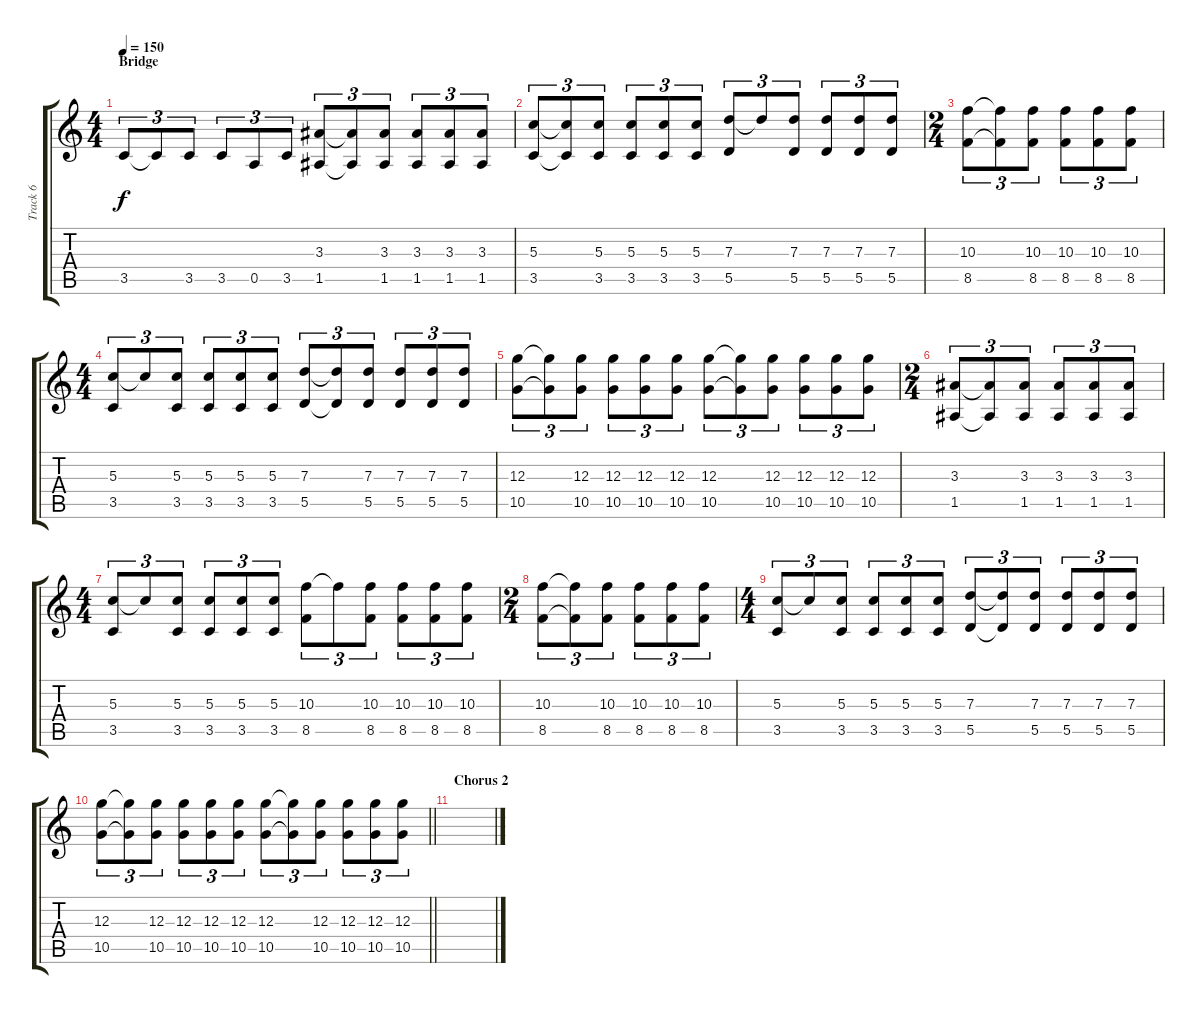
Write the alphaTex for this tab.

\track ("Track 6" "Track 6") {instrument distortionguitar}
\staff {score tabs}
\tuning (E4 B3 G3 D3 A2 E2) {hide}
\ts (4 4)
\section ("" "Bridge")
\tempo 150
\clef g2
\ks c
3.5.8{tu (3 2) dy f} 3.5{t}.8{tu (3 2)} 3.5.8{tu (3 2)} 3.5.8{tu (3 2)} 0.5.8{tu (3 2)} 3.5.8{tu (3 2)} (3.3 1.5).8{tu (3 2)} (3.3{t} 1.5{t}).8{tu (3 2)} (3.3 1.5).8{tu (3 2)} (3.3 1.5).8{tu (3 2)} (3.3 1.5).8{tu (3 2)} (3.3 1.5).8{tu (3 2)} |
(5.3 3.5).8{tu (3 2)} (5.3{t} 3.5{t}).8{tu (3 2)} (5.3 3.5).8{tu (3 2)} (5.3 3.5).8{tu (3 2)} (5.3 3.5).8{tu (3 2)} (5.3 3.5).8{tu (3 2)} (7.3 5.5).8{tu (3 2)} 7.3{t}.8{tu (3 2)} (7.3 5.5).8{tu (3 2)} (7.3 5.5).8{tu (3 2)} (7.3 5.5).8{tu (3 2)} (7.3 5.5).8{tu (3 2)} |
\ts (2 4)
(10.3 8.5).8{tu (3 2)} (10.3{t} 8.5{t}).8{tu (3 2)} (10.3 8.5).8{tu (3 2)} (10.3 8.5).8{tu (3 2)} (10.3 8.5).8{tu (3 2)} (10.3 8.5).8{tu (3 2)} |
\ts (4 4)
(5.3 3.5).8{tu (3 2)} 5.3{t}.8{tu (3 2)} (5.3 3.5).8{tu (3 2)} (5.3 3.5).8{tu (3 2)} (5.3 3.5).8{tu (3 2)} (5.3 3.5).8{tu (3 2)} (7.3 5.5).8{tu (3 2)} (7.3{t} 5.5{t}).8{tu (3 2)} (7.3 5.5).8{tu (3 2)} (7.3 5.5).8{tu (3 2)} (7.3 5.5).8{tu (3 2)} (7.3 5.5).8{tu (3 2)} |
(12.3 10.5).8{tu (3 2)} (12.3{t} 10.5{t}).8{tu (3 2)} (12.3 10.5).8{tu (3 2)} (12.3 10.5).8{tu (3 2)} (12.3 10.5).8{tu (3 2)} (12.3 10.5).8{tu (3 2)} (12.3 10.5).8{tu (3 2)} (12.3{t} 10.5{t}).8{tu (3 2)} (12.3 10.5).8{tu (3 2)} (12.3 10.5).8{tu (3 2)} (12.3 10.5).8{tu (3 2)} (12.3 10.5).8{tu (3 2)} |
\ts (2 4)
(3.3 1.5).8{tu (3 2)} (3.3{t} 1.5{t}).8{tu (3 2)} (3.3 1.5).8{tu (3 2)} (3.3 1.5).8{tu (3 2)} (3.3 1.5).8{tu (3 2)} (3.3 1.5).8{tu (3 2)} |
\ts (4 4)
(5.3 3.5).8{tu (3 2)} 5.3{t}.8{tu (3 2)} (5.3 3.5).8{tu (3 2)} (5.3 3.5).8{tu (3 2)} (5.3 3.5).8{tu (3 2)} (5.3 3.5).8{tu (3 2)} (10.3 8.5).8{tu (3 2)} 10.3{t}.8{tu (3 2)} (10.3 8.5).8{tu (3 2)} (10.3 8.5).8{tu (3 2)} (10.3 8.5).8{tu (3 2)} (10.3 8.5).8{tu (3 2)} |
\ts (2 4)
(10.3 8.5).8{tu (3 2)} (10.3{t} 8.5{t}).8{tu (3 2)} (10.3 8.5).8{tu (3 2)} (10.3 8.5).8{tu (3 2)} (10.3 8.5).8{tu (3 2)} (10.3 8.5).8{tu (3 2)} |
\ts (4 4)
(5.3 3.5).8{tu (3 2)} 5.3{t}.8{tu (3 2)} (5.3 3.5).8{tu (3 2)} (5.3 3.5).8{tu (3 2)} (5.3 3.5).8{tu (3 2)} (5.3 3.5).8{tu (3 2)} (7.3 5.5).8{tu (3 2)} (7.3{t} 5.5{t}).8{tu (3 2)} (7.3 5.5).8{tu (3 2)} (7.3 5.5).8{tu (3 2)} (7.3 5.5).8{tu (3 2)} (7.3 5.5).8{tu (3 2)} |
\barLineRight lightlight
(12.3 10.5).8{tu (3 2)} (12.3{t} 10.5{t}).8{tu (3 2)} (12.3 10.5).8{tu (3 2)} (12.3 10.5).8{tu (3 2)} (12.3 10.5).8{tu (3 2)} (12.3 10.5).8{tu (3 2)} (12.3 10.5).8{tu (3 2)} (12.3{t} 10.5{t}).8{tu (3 2)} (12.3 10.5).8{tu (3 2)} (12.3 10.5).8{tu (3 2)} (12.3 10.5).8{tu (3 2)} (12.3 10.5).8{tu (3 2)} |
\section ("" "Chorus 2")
